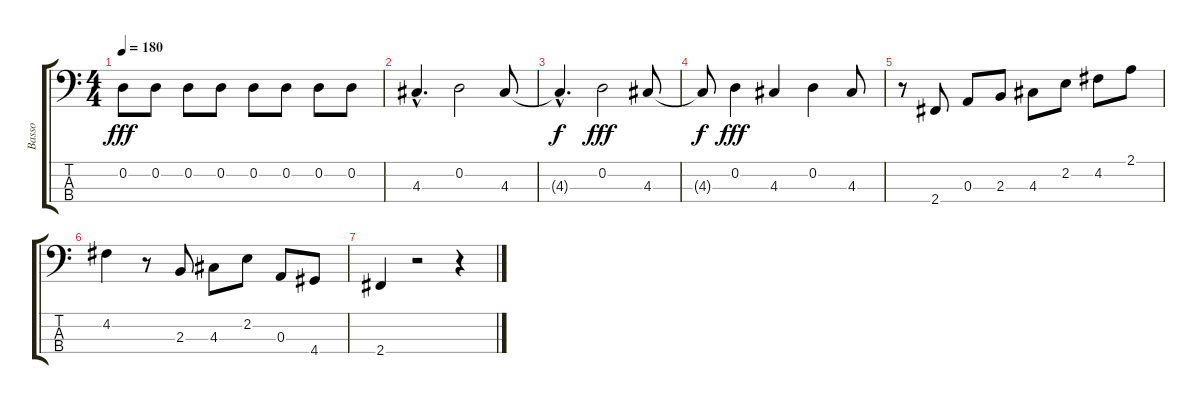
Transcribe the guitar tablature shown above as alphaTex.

\track ("Basso" "Basso") {instrument electricbasspick}
\staff {score tabs}
\tuning (G2 D2 A1 E1) {hide}
\ts (4 4)
\tempo 180
\clef f4
\ks c
0.2.8{dy fff} 0.2.8 0.2.8 0.2.8 0.2.8 0.2.8 0.2.8 0.2.8 |
4.3{hac}.4{d} 0.2.2 4.3.8 |
4.3{hac t}.4{d dy f} 0.2.2{dy fff} 4.3.8 |
4.3{t}.8{dy f} 0.2.4{dy fff} 4.3.4 0.2.4 4.3.8 |
r.8 2.4.8 0.3.8 2.3.8 4.3.8 2.2.8 4.2.8 2.1.8 |
4.2.4 r.8 2.3.8 4.3.8 2.2.8 0.3.8 4.4.8 |
2.4.4 r.2 r.4
